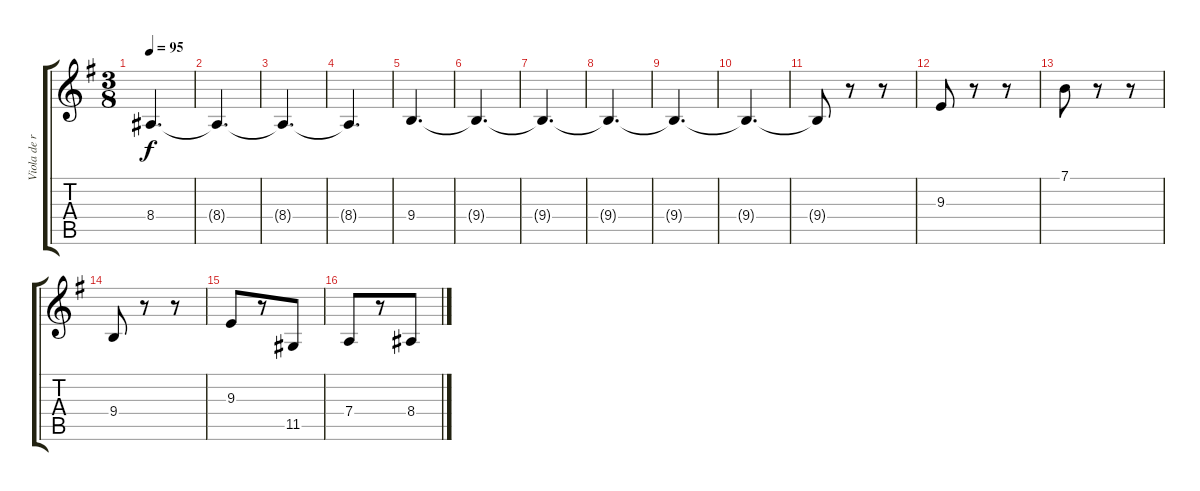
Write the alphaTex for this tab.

\track ("Viola de ripieno" "Viola de r") {instrument viola}
\staff {score tabs}
\tuning (E4 B3 G3 D3 A2 E2) {hide}
\ts (3 8)
\tempo 95
\clef g2
\ks g
8.4.4{d dy f} |
8.4{t}.4{d} |
8.4{t}.4{d} |
8.4{t}.4{d} |
9.4.4{d beam Up} |
9.4{t}.4{d beam Up} |
9.4{t}.4{d beam Up} |
9.4{t}.4{d beam Up} |
9.4{t}.4{d beam Up} |
9.4{t}.4{d beam Up} |
9.4{t}.8{beam Up} r.8 r.8 |
9.3.8 r.8 r.8 |
7.1.8 r.8 r.8 |
9.4.8 r.8 r.8 |
9.3.8 r.8 11.5.8 |
7.4.8 r.8 8.4.8
